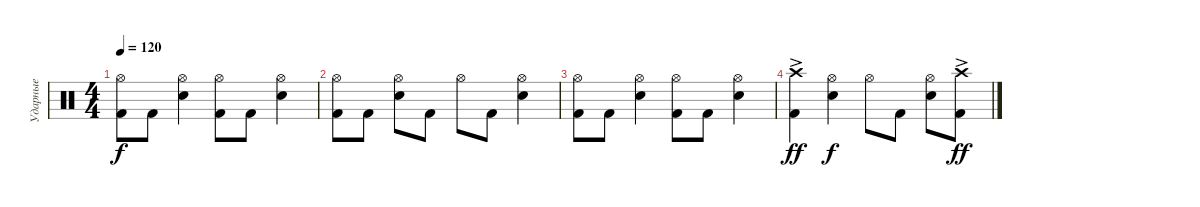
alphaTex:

\track ("Ударные" "Ударные") {instrument percussion}
\staff {score}
\articulation defaults
\ts (4 4)
\tempo 120
\clef neutral
\ks c
("Kick (hit) 2" "Hi-Hat (open)").8{dy f} "Kick (hit) 2".8 ("Snare (hit) 2" "Hi-Hat (open)").4 ("Kick (hit) 2" "Hi-Hat (open)").8 "Kick (hit) 2".8 ("Snare (hit) 2" "Hi-Hat (open)").4 |
("Kick (hit) 2" "Hi-Hat (open)").8 "Kick (hit) 2".8 ("Snare (hit) 2" "Hi-Hat (open)").8 "Kick (hit) 2".8 "Hi-Hat (open)".8 "Kick (hit) 2".8 ("Snare (hit) 2" "Hi-Hat (open)").4 |
("Kick (hit) 2" "Hi-Hat (open)").8 "Kick (hit) 2".8 ("Snare (hit) 2" "Hi-Hat (open)").4 ("Kick (hit) 2" "Hi-Hat (open)").8 "Kick (hit) 2".8 ("Snare (hit) 2" "Hi-Hat (open)").4 |
("Kick (hit) 2" "Crash high (hit)"{ac}).4{dy ff} ("Snare (hit) 2" "Hi-Hat (open)").4{dy f} "Hi-Hat (open)".8 "Kick (hit) 2".8 ("Snare (hit) 2" "Hi-Hat (open)").8 ("Kick (hit) 2" "Crash high (hit)"{ac}).8{dy ff}
